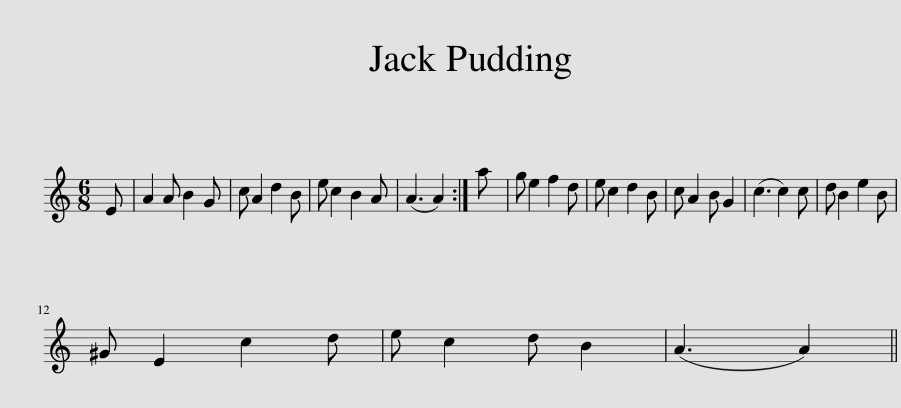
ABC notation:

X:1
L:1/8
M:6/8
I:linebreak $
K:C
V:1 treble
V:1
 E | A2 A B2 G | c A2 d2 B | e c2 B2 A | (A3 A2) :| %5
 a | g e2 f2 d | e c2 d2 B | c A2 B G2 | (c3 c2) c | %10
 d B2 e2 B |$ ^G E2 c2 d | e c2 d B2 | (A3 A2) || %14
